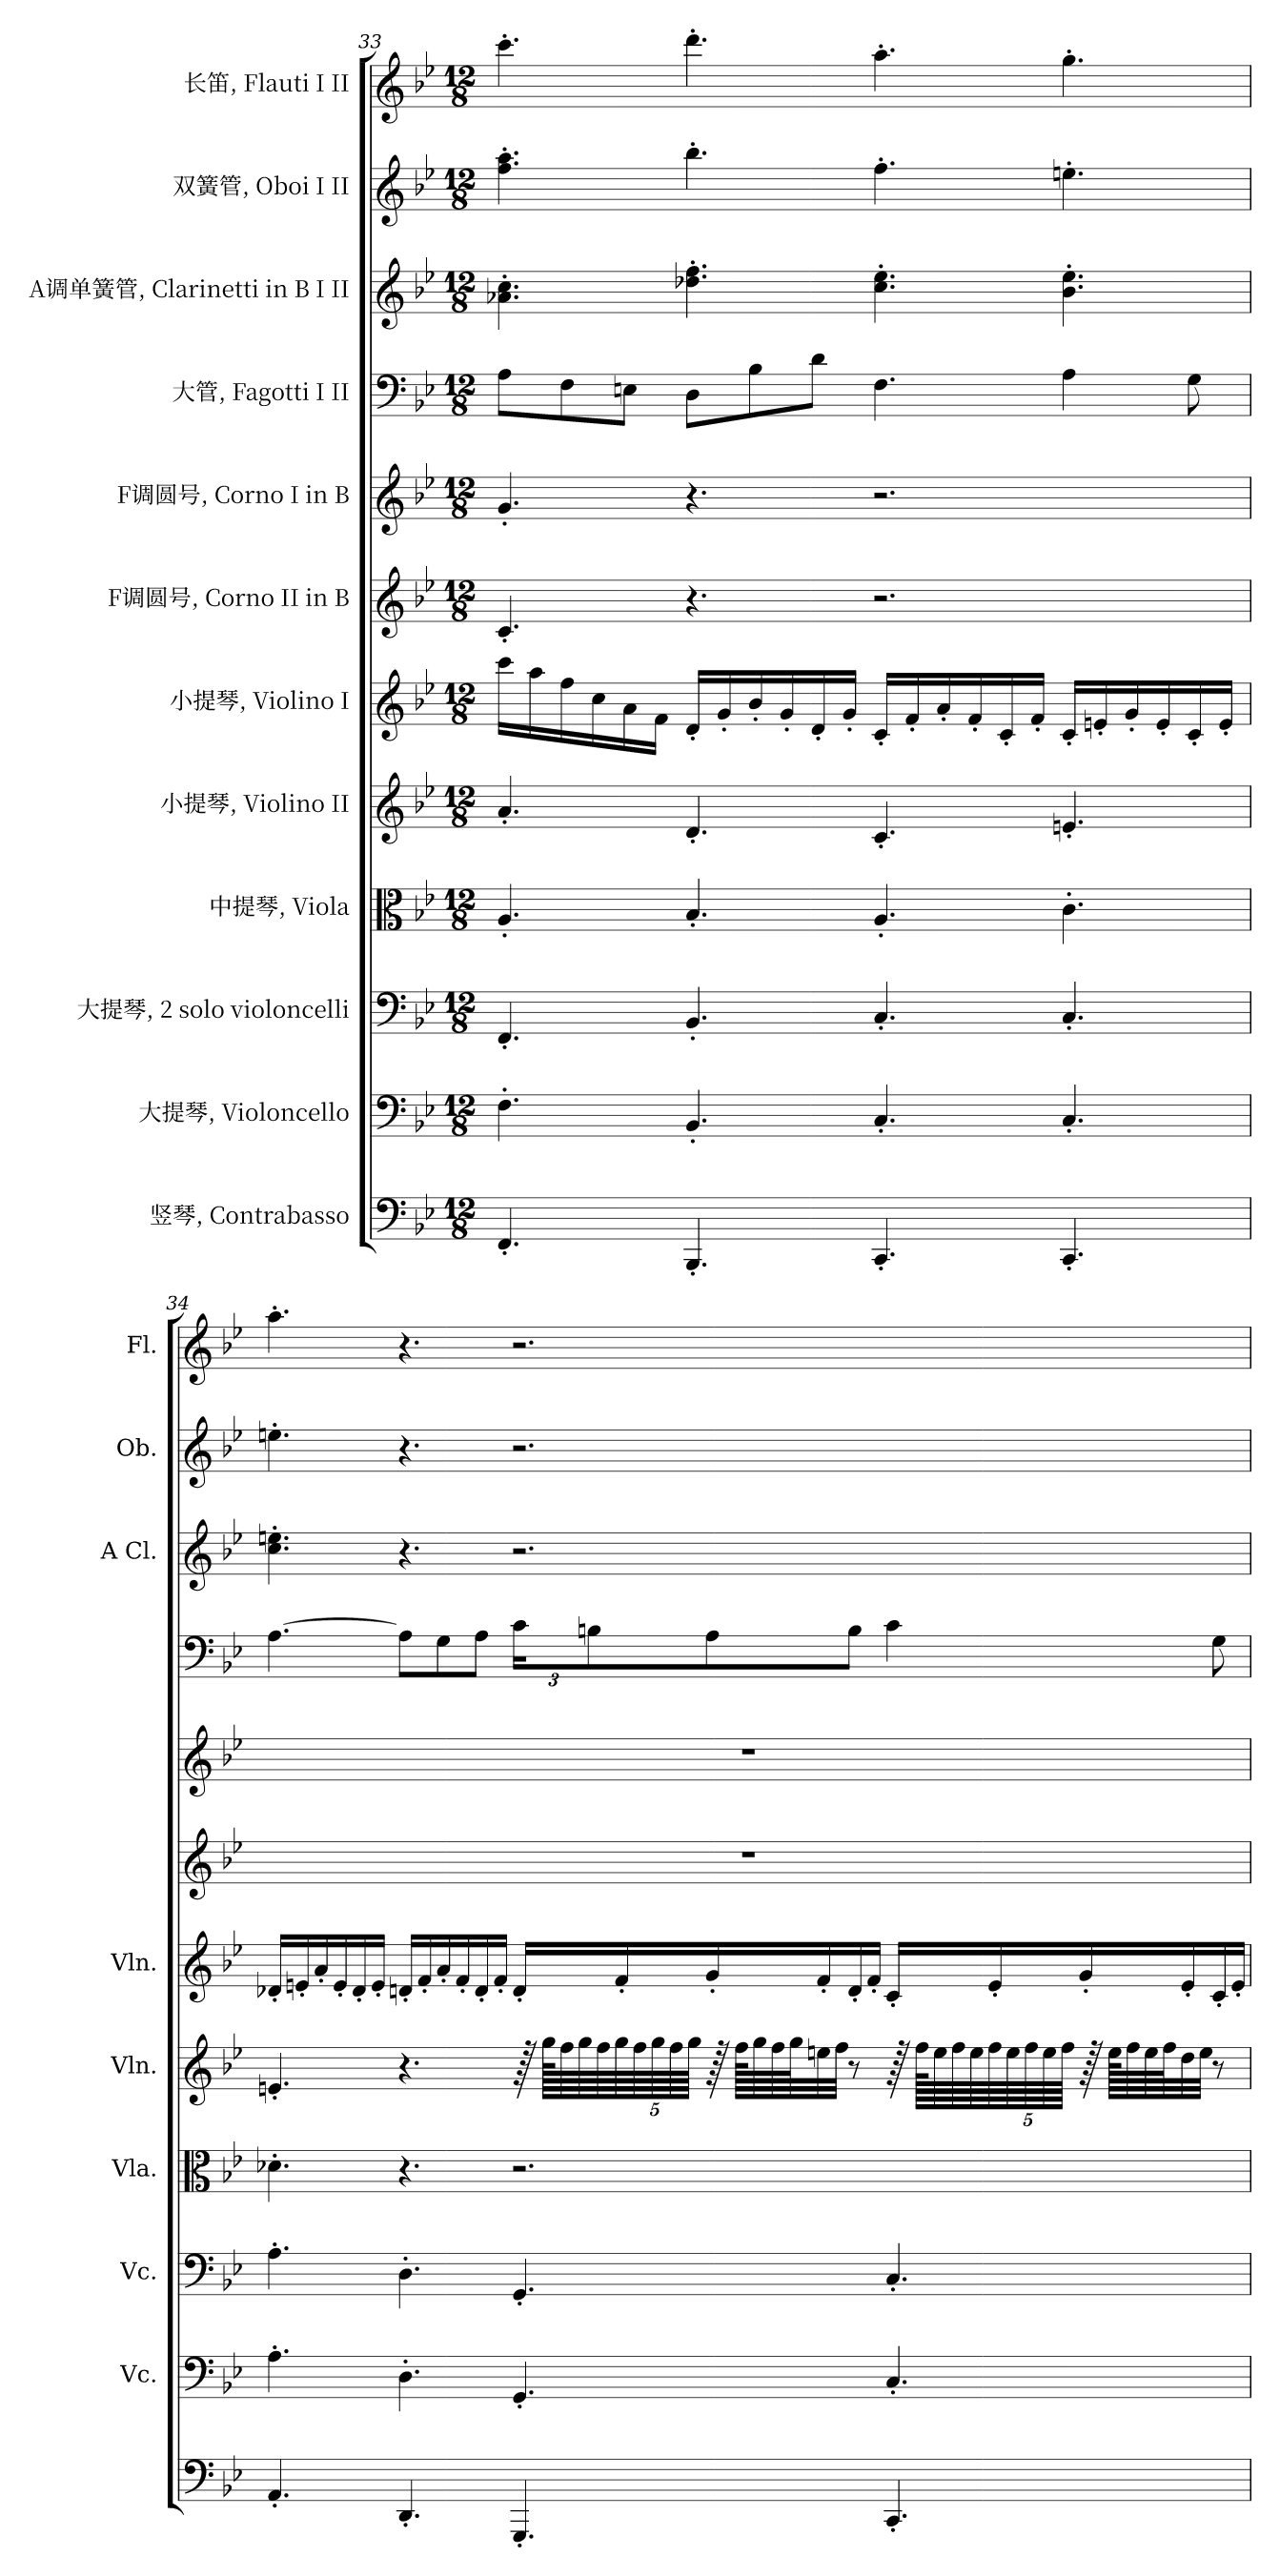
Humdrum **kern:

**kern	**kern	**kern	**kern	**kern	**kern	**kern	**kern	**kern	**kern	**kern	**kern
*part12	*part11	*part10	*part9	*part8	*part7	*part6	*part5	*part4	*part3	*part2	*part1
*staff12	*staff11	*staff10	*staff9	*staff8	*staff7	*staff6	*staff5	*staff4	*staff3	*staff2	*staff1
*I"竖琴, Contrabasso	*I"大提琴, Violoncello	*I"大提琴, 2 solo violoncelli	*I"中提琴, Viola	*I"小提琴, Violino II	*I"小提琴, Violino I	*I"F调圆号, Corno II in B	*I"F调圆号, Corno I in B	*I"大管, Fagotti I II	*I"A调单簧管, Clarinetti in B I II	*I"双簧管, Oboi I II	*I"长笛, Flauti I II
*	*I'Vc.	*I'Vc.	*I'Vla.	*I'Vln.	*I'Vln.	*	*	*	*I'A Cl.	*I'Ob.	*I'Fl.
!!LO:PB:g=z
*clefF4	*clefF4	*clefF4	*clefC3	*clefG2	*clefG2	*clefG2	*clefG2	*clefF4	*clefG2	*clefG2	*clefG2
*	*	*	*	*	*	*ITrd4c7	*ITrd4c7	*	*ITrd2c3	*	*
*k[b-e-]	*k[b-e-]	*k[b-e-]	*k[b-e-]	*k[b-e-]	*k[b-e-]	*k[b-e-a-]	*k[b-e-a-]	*k[b-e-]	*k[f#]	*k[b-e-]	*k[b-e-]
*M12/8	*M12/8	*M12/8	*M12/8	*M12/8	*M12/8	*M12/8	*M12/8	*M12/8	*M12/8	*M12/8	*M12/8
*MM56	*MM56	*MM56	*MM56	*MM56	*MM56	*MM56	*MM56	*MM56	*MM56	*MM56	*MM56
=33	=33	=33	=33	=33	=33	=33	=33	=33	=33	=33	=33
4.FF'/	4.F'\	4.FF'/	4.A'/	4.a'/	16ccc\LL	4.F'/	4.c'/	8A\L	4.fn\' 4.a\'	4.ff\' 4.aa\'	4.ccc'\
.	.	.	.	.	16aa\	.	.	.	.	.	.
.	.	.	.	.	16ff\	.	.	8F\	.	.	.
.	.	.	.	.	16cc\	.	.	.	.	.	.
.	.	.	.	.	16a\	.	.	8En\J	.	.	.
.	.	.	.	.	16f\JJ	.	.	.	.	.	.
*	*	*	*	*	*	*	*	*	*	*	*MM58
4.BBB-'/	4.BB-'/	4.BB-'/	4.B-'/	4.d'/	16d'/LL	4.r	4.r	8D\L	4.b-X\' 4.dd\'	4.bb-'\	4.ddd'\
.	.	.	.	.	16g'/	.	.	.	.	.	.
.	.	.	.	.	16b-'/	.	.	8B-\	.	.	.
.	.	.	.	.	16g'/	.	.	.	.	.	.
.	.	.	.	.	16d'/	.	.	8d\J	.	.	.
.	.	.	.	.	16g'/JJ	.	.	.	.	.	.
*	*	*	*	*	*	*	*	*	*	*	*MM58
4.CC'/	4.C'/	4.C'/	4.A'/	4.c'/	16c'/LL	2.r	2.r	4.F\	4.a\' 4.cc\'	4.ff'\	4.aa'\
.	.	.	.	.	16f'/	.	.	.	.	.	.
.	.	.	.	.	16a'/	.	.	.	.	.	.
.	.	.	.	.	16f'/	.	.	.	.	.	.
.	.	.	.	.	16c'/	.	.	.	.	.	.
.	.	.	.	.	16f'/JJ	.	.	.	.	.	.
*	*	*	*	*	*	*	*	*	*	*	*MM58
4.CC'/	4.C'/	4.C'/	4.c'\	4.en'/	16c'/LL	.	.	4A\	4.g\' 4.cc\'	4.een'\	4.gg'\
.	.	.	.	.	16en'/	.	.	.	.	.	.
.	.	.	.	.	16g'/	.	.	.	.	.	.
.	.	.	.	.	16e'/	.	.	.	.	.	.
.	.	.	.	.	16c'/	.	.	8G\	.	.	.
.	.	.	.	.	16e'/JJ	.	.	.	.	.	.
!!LO:PB:g=z
=34	=34	=34	=34	=34	=34	=34	=34	=34	=34	=34	=34
*	*	*	*	*	*	*	*	*	*	*	*MM58
4.AA'/	4.A'\	4.A'\	4.d-X'\	4.en'/	16d-X'/LL	1.r	1.r	[4.A\	4.a\' 4.cc#X\'	4.een'\	4.aa'\
.	.	.	.	.	16en'/	.	.	.	.	.	.
.	.	.	.	.	16a'/	.	.	.	.	.	.
.	.	.	.	.	16e'/	.	.	.	.	.	.
.	.	.	.	.	16d-'/	.	.	.	.	.	.
.	.	.	.	.	16e'/JJ	.	.	.	.	.	.
*	*	*	*	*	*	*	*	*	*	*	*MM58
4.DD'/	4.D'\	4.D'\	4.r	4.r	16dn'/LL	.	.	8A\L]	4.r	4.r	4.r
.	.	.	.	.	16f'/	.	.	.	.	.	.
.	.	.	.	.	16a'/	.	.	8G\	.	.	.
.	.	.	.	.	16f'/	.	.	.	.	.	.
.	.	.	.	.	16d'/	.	.	8A\J	.	.	.
.	.	.	.	.	16f'/JJ	.	.	.	.	.	.
*	*	*	*	*	*	*	*	*Xbrackettup	*	*	*
*	*	*	*	*	*	*	*	*	*	*	*MM58
4.GGG'/	4.GG'/	4.GG'/	2.r	128r	16d'/LL	.	.	24c\KL	2.r	2.r	2.r
.	.	.	.	128gg\KLLLL	.	.	.	.	.	.	.
.	.	.	.	64ff\	.	.	.	.	.	.	.
.	.	.	.	64gg\	.	.	.	.	.	.	.
.	.	.	.	.	.	.	.	12Bn\	.	.	.
.	.	.	.	64ff\	.	.	.	.	.	.	.
*	*	*	*	*Xbrackettup	*	*	*	*	*	*	*
.	.	.	.	80gg\	16f'/	.	.	.	.	.	.
.	.	.	.	80ff\	.	.	.	.	.	.	.
.	.	.	.	80gg\	.	.	.	.	.	.	.
.	.	.	.	80ff\	.	.	.	.	.	.	.
.	.	.	.	80gg\JJJJ	.	.	.	.	.	.	.
.	.	.	.	128r	16g'/	.	.	8A\	.	.	.
.	.	.	.	128ff\KLLLL	.	.	.	.	.	.	.
.	.	.	.	64gg\	.	.	.	.	.	.	.
.	.	.	.	64ff\	.	.	.	.	.	.	.
.	.	.	.	64gg\J	.	.	.	.	.	.	.
.	.	.	.	32een\	16f'/	.	.	.	.	.	.
.	.	.	.	32ff\JJJ	.	.	.	.	.	.	.
.	.	.	.	8r	16d'/	.	.	8B\J	.	.	.
.	.	.	.	.	16f'/JJ	.	.	.	.	.	.
4.CC'/	4.C'/	4.C'/	.	128r	16c'/LL	.	.	4c\	.	.	.
.	.	.	.	128ff\KLLLL	.	.	.	.	.	.	.
.	.	.	.	64ee\	.	.	.	.	.	.	.
.	.	.	.	64ff\	.	.	.	.	.	.	.
.	.	.	.	64ee\	.	.	.	.	.	.	.
.	.	.	.	80ff\	16e'/	.	.	.	.	.	.
.	.	.	.	80ee\	.	.	.	.	.	.	.
.	.	.	.	80ff\	.	.	.	.	.	.	.
.	.	.	.	80ee\	.	.	.	.	.	.	.
.	.	.	.	80ff\JJJJ	.	.	.	.	.	.	.
.	.	.	.	128r	16g'/	.	.	.	.	.	.
.	.	.	.	128ee\KLLLL	.	.	.	.	.	.	.
.	.	.	.	64ff\	.	.	.	.	.	.	.
.	.	.	.	64ee\	.	.	.	.	.	.	.
.	.	.	.	64ff\J	.	.	.	.	.	.	.
.	.	.	.	32dd\	16e'/	.	.	.	.	.	.
.	.	.	.	32ee\JJJ	.	.	.	.	.	.	.
.	.	.	.	8r	16c'/	.	.	8G\	.	.	.
.	.	.	.	.	16e'/JJ	.	.	.	.	.	.
=	=	=	=	=	=	=	=	=	=	=	=
*-	*-	*-	*-	*-	*-	*-	*-	*-	*-	*-	*-
